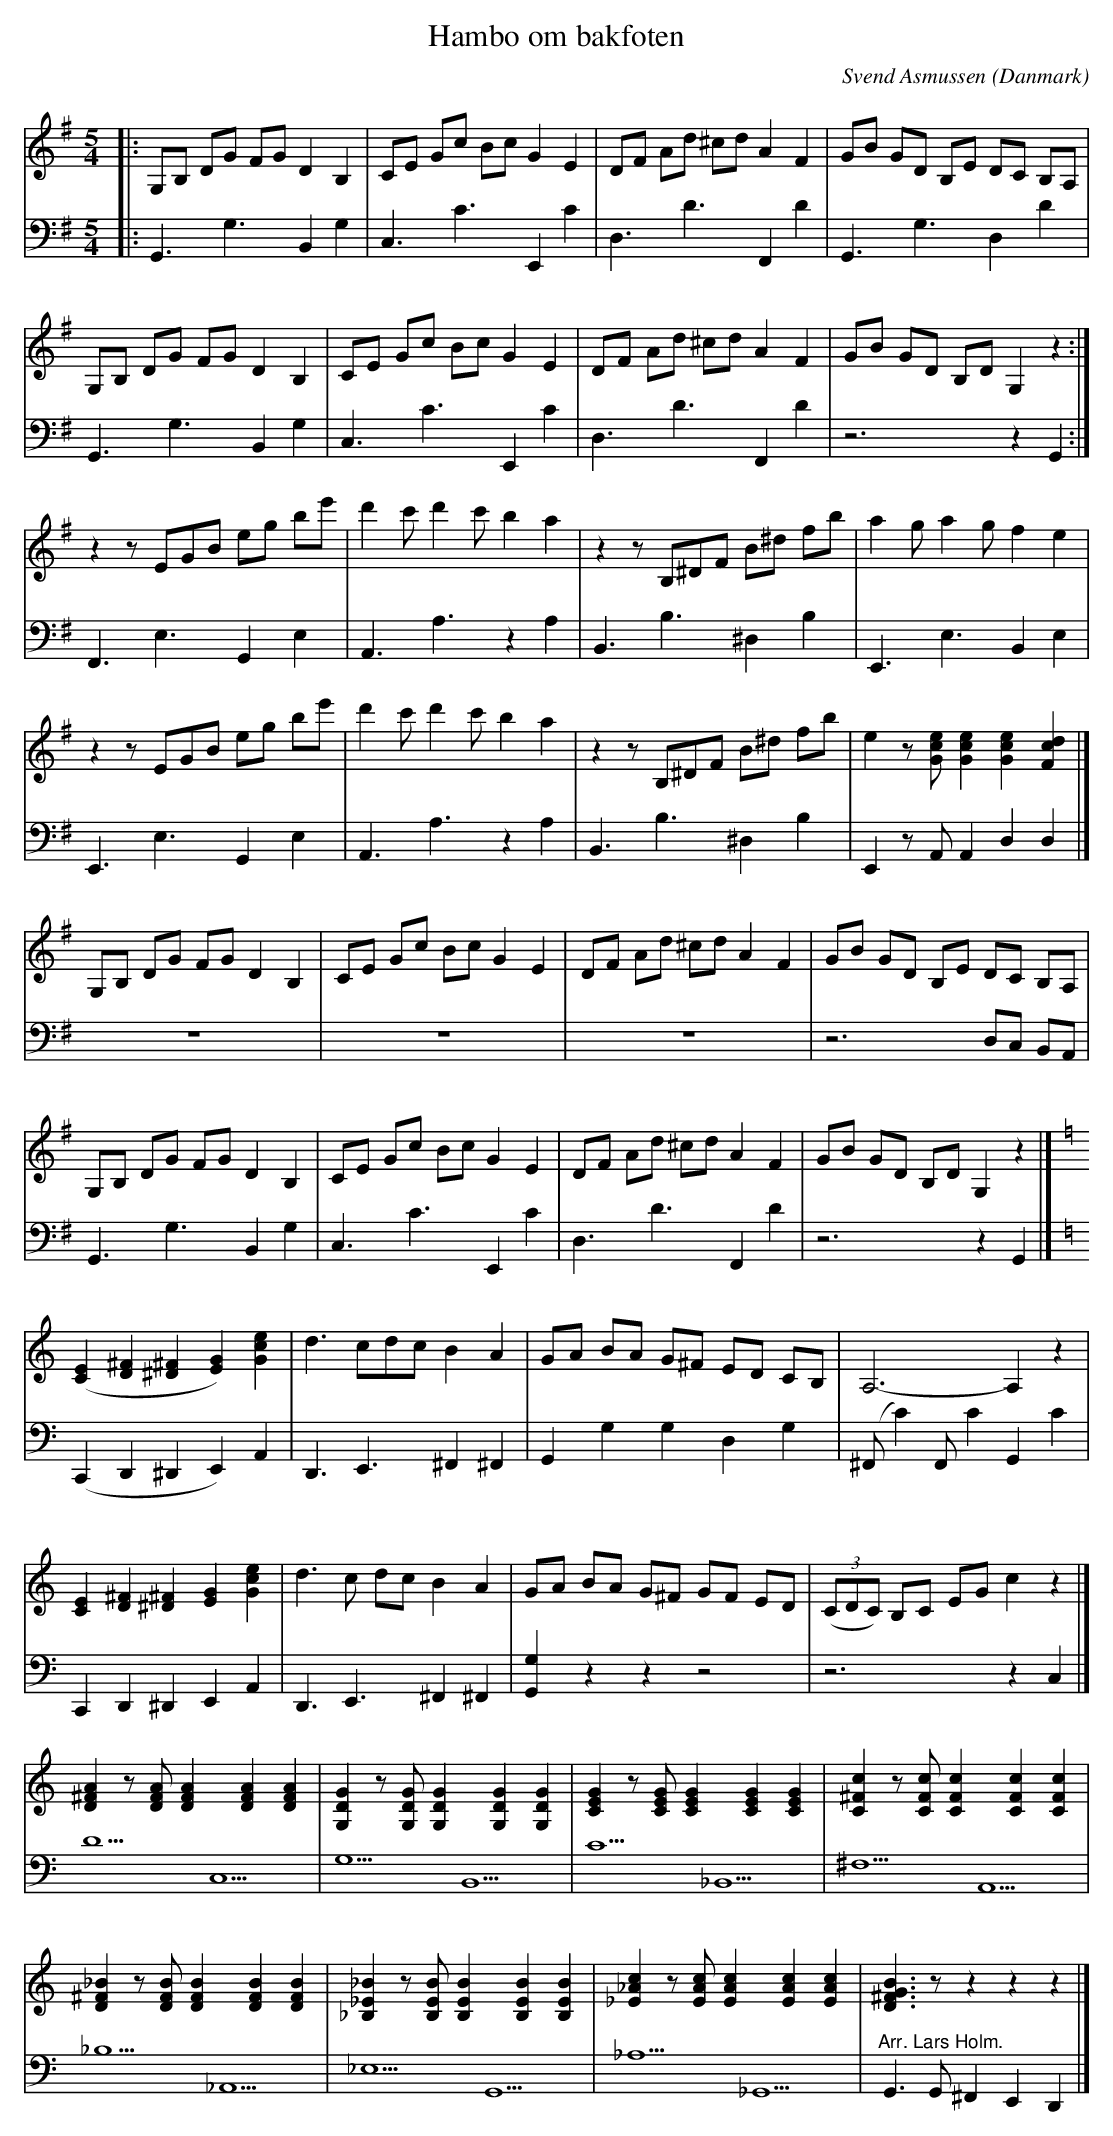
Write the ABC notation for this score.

X:1
T:Hambo om bakfoten
C:Svend Asmussen
O:Danmark
L:1/8
M:5/4
K:G
V:1
|: G,B, DG FG D2 B,2 | CE Gc Bc G2 E2 | DF Ad ^cd A2 F2 | GB GD B,E DC B,A, |
G,B, DG FG D2 B,2 | CE Gc Bc G2 E2 | DF Ad ^cd A2 F2 | GB GD B,D G,2 z2 :|
z2 z EGB eg be' | d'2 c' d'2 c' b2 a2 | z2 z B,^DF B^d fb | a2 g a2 g f2 e2 |
z2 z EGB eg be' | d'2 c' d'2 c' b2 a2 | z2 z B,^DF B^d fb | e2 z [Gce] [Gce]2 [Gce]2 [Fcd]2 |]
G,B, DG FG D2 B,2 | CE Gc Bc G2 E2 | DF Ad ^cd A2 F2 | GB GD B,E DC B,A, |
G,B, DG FG D2 B,2 | CE Gc Bc G2 E2 | DF Ad ^cd A2 F2 | GB GD B,D G,2 z2 |]
[K:C] ([CE]2 [D^F]2 [^D^F]2 [EG]2) [Gce]2 | d3 cdc B2 A2 | GA BA G^F ED CB, | A,6- A,2 z2 |
[CE]2 [D^F]2 [^D^F]2 [EG]2 [Gce]2 | d3 c dc B2 A2 | GA BA G^F GF ED | (3(CDC) B,C EG c2 z2 |]
[D^FA]2 z [DFA] [DFA]2 [DFA]2 [DFA]2 | [G,DG]2 z [G,DG] [G,DG]2 [G,DG]2 [G,DG]2 | [CEG]2 z [CEG] [CEG]2 [CEG]2 [CEG]2 | [C^Fc]2 z [CFc] [CFc]2 [CFc]2 [CFc]2 |
[D^F_B]2 z [DFB] [DFB]2 [DFB]2 [DFB]2 | [_B,_E_B]2 z [B,EB] [B,EB]2 [B,EB]2 [B,EB]2 | [_E_Ac]2 z [EAc] [EAc]2 [EAc]2 [EAc]2 | [D^FGB]3 z z2 z2 z2 |]
V:2
|: G,,3 G,3 B,,2 G,2 | C,3 C3 E,,2 C2 | D,3 D3 F,,2 D2 | G,,3 G,3 D,2 D2 |
G,,3 G,3 B,,2 G,2 | C,3 C3 E,,2 C2 | D,3 D3 F,,2 D2 | z6 z2 G,,2 :|
F,,3 E,3 G,,2 E,2 | A,,3 A,3 z2 A,2 | B,,3 B,3 ^D,2 B,2 | E,,3 E,3 B,,2 E,2 |
E,,3 E,3 G,,2 E,2 | A,,3 A,3 z2 A,2 | B,,3 B,3 ^D,2 B,2 | E,,2 z A,, A,,2 D,2 D,2 |]
z10 | z10 | z10 | z6 D,C, B,,A,, |
G,,3 G,3 B,,2 G,2 | C,3 C3 E,,2 C2 | D,3 D3 F,,2 D2 | z6 z2 G,,2 |]
[K:C] (C,,2 D,,2 ^D,,2 E,,2) A,,2 | D,,3 E,,3 ^F,,2 ^F,,2 | G,,2 G,2 G,2 D,2 G,2 | (^F,, C2) F,, C2 G,,2 C2 |
C,,2 D,,2 ^D,,2 E,,2 A,,2 | D,,3 E,,3 ^F,,2 ^F,,2 | [G,,G,]2 z2 z2 z4 | z6 z2 C,2 |]
D5 C,5 | G,5 B,,5 | C5 _B,,5 | ^F,5 A,,5 |
_B,5 _A,,5 | _E,5 G,,5 | _A,5 _G,,5 | "^Arr. Lars Holm." G,,3 G,, ^F,,2 E,,2 D,,2 |]
